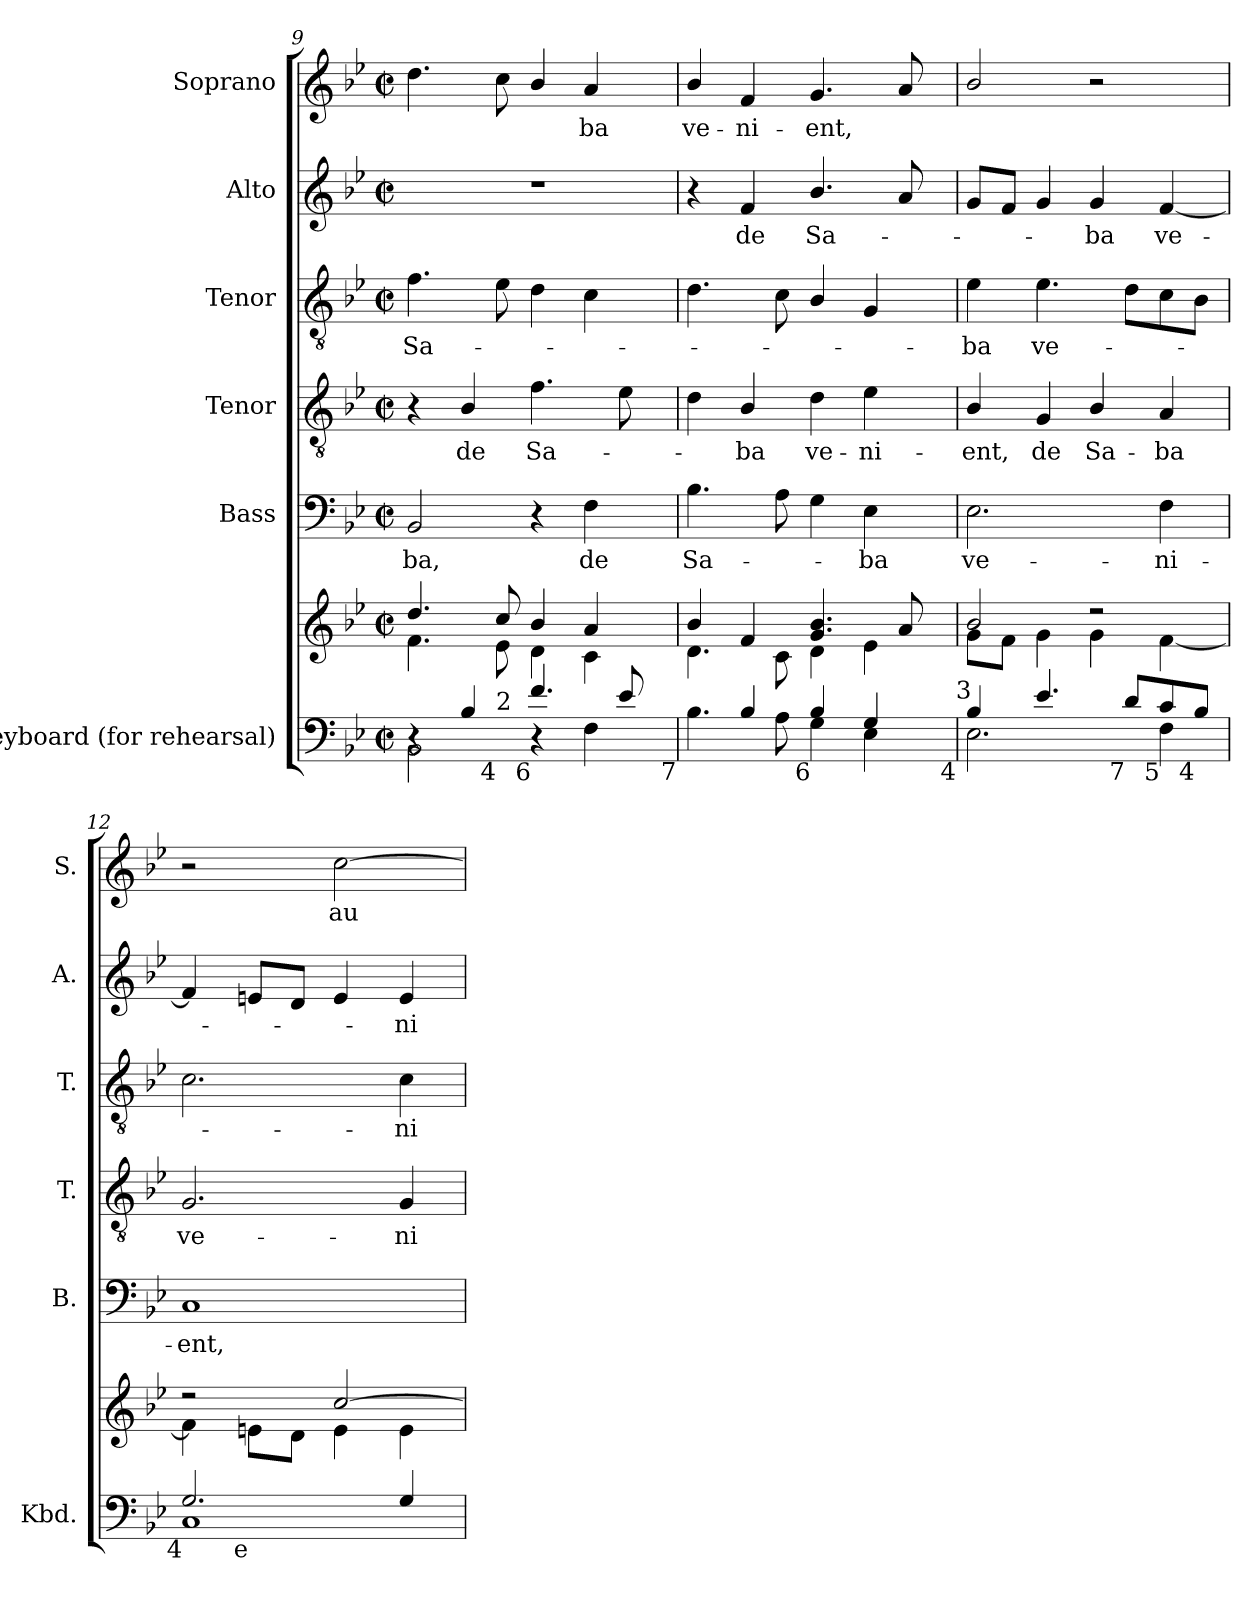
**kern	**kern	**kern	**text	**kern	**text	**kern	**text	**kern	**text	**kern	**text
*part6	*part6	*part5	*part5	*part4	*part4	*part3	*part3	*part2	*part2	*part1	*part1
*staff7	*staff6	*staff5	*staff5	*staff4	*staff4	*staff3	*staff3	*staff2	*staff2	*staff1	*staff1
*I"Keyboard  (for rehearsal)	*	*I"Bass	*	*I"Tenor	*	*I"Tenor	*	*I"Alto	*	*I"Soprano	*
*I'Kbd.	*	*I'B.	*	*I'T.	*	*I'T.	*	*I'A.	*	*I'S.	*
*clefF4	*clefG2	*clefF4	*	*clefGv2	*	*clefGv2	*	*clefG2	*	*clefG2	*
*	*	*	*	*ITrd7c12	*	*ITrd7c12	*	*	*	*	*
*k[b-e-]	*k[b-e-]	*k[b-e-]	*	*k[b-e-]	*	*k[b-e-]	*	*k[b-e-]	*	*k[b-e-]	*
*B-:	*B-:	*B-:	*	*B-:	*	*B-:	*	*B-:	*	*B-:	*
*M2/2	*M2/2	*M2/2	*	*M2/2	*	*M2/2	*	*M2/2	*	*M2/2	*
*met(c|)	*met(c|)	*met(c|)	*	*met(c|)	*	*met(c|)	*	*met(c|)	*	*met(c|)	*
=9	=9	=9	=9	=9	=9	=9	=9	=9	=9	=9	=9
*^	*^	*	*	*	*	*	*	*	*	*	*
*	*^	*	*	*	*	*	*	*	*	*	*	*	*
!	!	!	!	!	!	!LO:LY:b:color=#000000	!	!	!	!	!	!	!	!
!	!	!	!	!	!	!	!	!	!	!LO:LY:b:color=#000000	!	!	!	!
*	*^	*^	*	*	*	*	*	*	*	*	*	*	*	*
*	*	*	*	*	*	*	*	*	*	*	*	*	*	*	*	*
1ryy	4r	2BB-i\	4.ryy	2ryy	4.ddi/	4.fi\	2BB-i/	-ba,	4r	.	4.Fi\	Sa-	1r	.	4.ddi\	.
!	!	!	!	!	!	!	!	!	!	!LO:LY:b:color=#000000	!	!	!	!	!	!
.	4B-i/	.	.	.	.	.	.	.	4BB-i/	de	.	.	.	.	.	.
!	!	!	!LO:TX:b:rj:t=4	!	!	!	!	!	!	!	!	!	!	!	!	!
!	!	!	!LO:TX:t=2	!	!	!	!	!	!	!	!	!	!	!	!	!
.	.	.	2ryy	.	8cci/	8e-i\	.	.	.	.	8E-i\	.	.	.	8cci\	.
!	!LO:TX:b:rj:t=6	!	!	!	!	!	!	!	!	!	!	!	!	!	!	!
!	!	!	!	!	!	!	!	!	!	!LO:LY:b:color=#000000	!	!	!	!	!	!
.	4.fi/	4r	.	4ryy	4b-i/	4di\	4r	.	4.Fi\	Sa-	4Di\	.	.	.	4b-i/	.
!	!	!	!	!	!	!	!	!LO:LY:b:color=#000000	!	!	!	!	!	!	!	!
!	!	!	!	!	!	!	!	!	!	!	!	!	!	!	!	!LO:LY:b:color=#000000
.	.	4Fi\	.	8ryy	4ai/	4ci\	4Fi\	de	.	.	4Ci\	.	.	.	4ai/	-ba
.	8e-i/	.	8ryy	16ryy	.	.	.	.	8E-i\	.	.	.	.	.	.	.
.	.	.	.	32ryy	.	.	.	.	.	.	.	.	.	.	.	.
.	.	.	.	64ryy	.	.	.	.	.	.	.	.	.	.	.	.
.	.	.	.	128...ryy	.	.	.	.	.	.	.	.	.	.	.	.
!	!	!	!	!LO:TX:b:rj:t=7	!	!	!	!	!	!	!	!	!	!	!	!
.	.	.	.	1024ryy	.	.	.	.	.	.	.	.	.	.	.	.
*	*	*v	*v	*v	*	*	*	*	*	*	*	*	*	*	*	*
=10	=10	=10	=10	=10	=10	=10	=10	=10	=10	=10	=10	=10	=10	=10
*	*^	*^	*	*	*	*	*	*	*	*	*	*	*	*
*	*	*	*	*	*	*	*	*	*	*	*	*	*	*	*	*
!	!	!	!	!	!	!	!	!LO:LY:b:color=#000000	!	!	!	!	!	!	!	!
*	*	*v	*v	*v	*	*	*	*	*	*	*	*	*	*	*	*
*	*^	*^	*	*	*	*	*	*	*	*	*	*	*	*
*	*	*	*	*	*	*	*	*	*	*	*	*	*	*	*	*
!	!	!	!	!	!	!	!	!	!	!	!	!	!	!	!	!LO:LY:b:color=#000000
*	*	*	*v	*v	*	*	*	*	*	*	*	*	*	*	*	*
1ryy	4ryy	4.B-i\	2ryy	4b-i/	4.di\	4.B-i\	Sa-	4Di\	.	4.Di\	.	4r	.	4b-i/	ve-
!	!	!	!	!	!	!	!	!	!LO:LY:b:color=#000000	!	!	!	!	!	!
!	!	!	!	!	!	!	!	!	!	!	!	!	!LO:LY:b:color=#000000	!	!
!	!	!	!	!	!	!	!	!	!	!	!	!	!	!	!LO:LY:b:color=#000000
.	4B-i/	.	.	4fi/	.	.	.	4BB-i/	-ba	.	.	4fi/	de	4fi/	-ni-
.	.	8Ai\	.	.	8ci\	8Ai\	.	.	.	8Ci\	.	.	.	.	.
!	!	!	!	!	!	!	!	!	!LO:LY:b:color=#000000	!	!	!	!	!	!
!	!	!	!	!	!	!	!	!	!	!	!	!	!LO:LY:b:color=#000000	!	!
!	!LO:TX:b:rj:t=6	!	!	!	!	!	!	!	!	!	!	!	!	!	!
!	!	!	!	!	!	!	!	!	!	!	!	!	!	!	!LO:LY:b:color=#000000
.	4B-i/	4Gi\	4ryy	4.gi/ 4.b-i	4di\	4Gi\	.	4Di\	ve-	4BB-i/	.	4.b-i/	Sa-	4.gi/	-ent,
!	!	!	!	!	!	!	!LO:LY:b:color=#000000	!	!	!	!	!	!	!	!
!	!	!	!	!	!	!	!	!	!LO:LY:b:color=#000000	!	!	!	!	!	!
.	4Gi/	4E-i\	8ryy	.	4e-i\	4E-i\	-ba	4E-i\	-ni-	4GGi/	.	.	.	.	.
.	.	.	16ryy	8ai/	.	.	.	.	.	.	.	8ai/	.	8ai/	.
.	.	.	32ryy	.	.	.	.	.	.	.	.	.	.	.	.
.	.	.	64ryy	.	.	.	.	.	.	.	.	.	.	.	.
.	.	.	128...ryy	.	.	.	.	.	.	.	.	.	.	.	.
!	!	!	!LO:TX:b:rj:t=4	!	!	!	!	!	!	!	!	!	!	!	!
!	!	!	!LO:TX:t=3	!	!	!	!	!	!	!	!	!	!	!	!
.	.	.	1024ryy	.	.	.	.	.	.	.	.	.	.	.	.
*	*	*v	*v	*	*	*	*	*	*	*	*	*	*	*	*
=11	=11	=11	=11	=11	=11	=11	=11	=11	=11	=11	=11	=11	=11	=11
*	*	*^	*	*	*	*	*	*	*	*	*	*	*	*
!	!	!	!	!	!	!	!LO:LY:b:color=#000000	!	!	!	!	!	!	!	!
*	*	*v	*v	*	*	*	*	*	*	*	*	*	*	*	*
*	*	*^	*	*	*	*	*	*	*	*	*	*	*	*
!	!	!	!	!	!	!	!	!	!LO:LY:b:color=#000000	!	!	!	!	!	!
*	*	*v	*v	*	*	*	*	*	*	*	*	*	*	*	*
*	*	*^	*	*	*	*	*	*	*	*	*	*	*	*
!	!	!	!	!	!	!	!	!	!	!	!LO:LY:b:color=#000000	!	!	!	!
*	*	*v	*v	*	*	*	*	*	*	*	*	*	*	*	*
1ryy	4B-i/	2.E-i\	2b-i/	8gi\L	2.E-i\	ve-	4BB-i/	-ent,	4E-i\	-ba	8gi/L	.	2b-i/	.
.	.	.	.	8fi\J	.	.	.	.	.	.	8fi/J	.	.	.
!	!	!	!	!	!	!	!	!LO:LY:b:color=#000000	!	!	!	!	!	!
!	!	!	!	!	!	!	!	!	!	!LO:LY:b:color=#000000	!	!	!	!
.	4.e-i/	.	.	4gi\	.	.	4GGi/	de	4.E-i\	ve-	4gi/	.	.	.
!	!	!	!	!	!	!	!	!LO:LY:b:color=#000000	!	!	!	!	!	!
!	!	!	!	!	!	!	!	!	!	!	!	!LO:LY:b:color=#000000	!	!
.	.	.	2r	4gi\	.	.	4BB-i/	Sa-	.	.	4gi/	-ba	2r	.
!	!LO:TX:b:rj:t=7	!	!	!	!	!	!	!	!	!	!	!	!	!
.	8di/L	.	.	.	.	.	.	.	8Di\L	.	.	.	.	.
!	!	!	!	!	!	!LO:LY:b:color=#000000	!	!	!	!	!	!	!	!
!	!	!	!	!	!	!	!	!LO:LY:b:color=#000000	!	!	!	!	!	!
!	!LO:TX:b:rj:t=5	!	!	!	!	!	!	!	!	!	!	!	!	!
!	!	!	!	!	!	!	!	!	!	!	!	!LO:LY:b:color=#000000	!	!
.	8ci/	4Fi\	.	[4fi\	4Fi\	-ni-	4AAi/	-ba	8Ci\	.	[4fi/	ve-	.	.
!	!LO:TX:b:rj:t=4	!	!	!	!	!	!	!	!	!	!	!	!	!
.	8B-i/J	.	.	.	.	.	.	.	8BB-i\J	.	.	.	.	.
=12	=12	=12	=12	=12	=12	=12	=12	=12	=12	=12	=12	=12	=12	=12
!	!	!	!	!	!	!LO:LY:b:color=#000000	!	!	!	!	!	!	!	!
!LO:TX:b:rj:t=4	!	!	!	!	!	!	!	!	!	!	!	!	!	!
!	!	!	!	!	!	!	!	!LO:LY:b:color=#000000	!	!	!	!	!	!
*	*	*^	*	*	*	*	*	*	*	*	*	*	*	*
1ryy	2.Gi/	1Ci	4ryy	2r	4fi\]	1Ci	-ent,	2.GGi/	ve-	2.Ci\	.	4fi/]	.	2r	.
!	!	!	!LO:TX:b:rj:t=e	!	!	!	!	!	!	!	!	!	!	!	!
.	.	.	2.ryy	.	8eni\L	.	.	.	.	.	.	8eni/L	.	.	.
.	.	.	.	.	8di\J	.	.	.	.	.	.	8di/J	.	.	.
!	!	!	!	!	!	!	!	!	!	!	!	!	!	!	!LO:LY:b:color=#000000
.	.	.	.	[2cci/	4ei\	.	.	.	.	.	.	4ei/	.	[2cci\	au-
!	!	!	!	!	!	!	!	!	!LO:LY:b:color=#000000	!	!	!	!	!	!
!	!	!	!	!	!	!	!	!	!	!	!LO:LY:b:color=#000000	!	!	!	!
!	!	!	!	!	!	!	!	!	!	!	!	!	!LO:LY:b:color=#000000	!	!
.	4Gi/	.	.	.	4ei\	.	.	4GGi/	-ni-	4Ci\	-ni-	4ei/	-ni-	.	.
*v	*v	*v	*v	*	*	*	*	*	*	*	*	*	*	*	*
*	*v	*v	*	*	*	*	*	*	*	*	*	*
=	=	=	=	=	=	=	=	=	=	=	=
*-	*-	*-	*-	*-	*-	*-	*-	*-	*-	*-	*-
